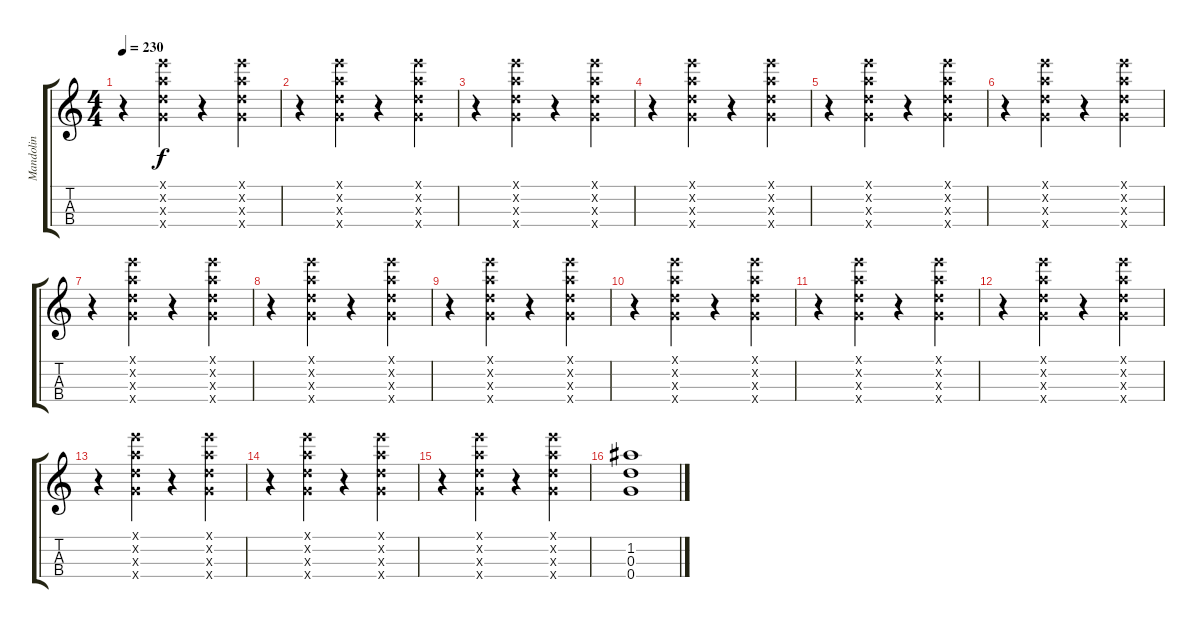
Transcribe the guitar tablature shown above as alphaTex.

\track ("Mandolin" "Mandolin") {instrument acousticguitarnylon}
\staff {score tabs}
\tuning (E5 A4 D4 G3) {hide}
\ts (4 4)
\tempo 230
\clef g2
\ks c
r.4{dy f} (0.1{x} 0.2{x} 0.3{x} 0.4{x}).4 r.4 (0.1{x} 0.2{x} 0.3{x} 0.4{x}).4 |
r.4 (0.1{x} 0.2{x} 0.3{x} 0.4{x}).4 r.4 (0.1{x} 0.2{x} 0.3{x} 0.4{x}).4 |
r.4 (0.1{x} 0.2{x} 0.3{x} 0.4{x}).4 r.4 (0.1{x} 0.2{x} 0.3{x} 0.4{x}).4 |
r.4 (0.1{x} 0.2{x} 0.3{x} 0.4{x}).4 r.4 (0.1{x} 0.2{x} 0.3{x} 0.4{x}).4 |
r.4 (0.1{x} 0.2{x} 0.3{x} 0.4{x}).4 r.4 (0.1{x} 0.2{x} 0.3{x} 0.4{x}).4 |
r.4 (0.1{x} 0.2{x} 0.3{x} 0.4{x}).4 r.4 (0.1{x} 0.2{x} 0.3{x} 0.4{x}).4 |
r.4 (0.1{x} 0.2{x} 0.3{x} 0.4{x}).4 r.4 (0.1{x} 0.2{x} 0.3{x} 0.4{x}).4 |
r.4 (0.1{x} 0.2{x} 0.3{x} 0.4{x}).4 r.4 (0.1{x} 0.2{x} 0.3{x} 0.4{x}).4 |
r.4 (0.1{x} 0.2{x} 0.3{x} 0.4{x}).4 r.4 (0.1{x} 0.2{x} 0.3{x} 0.4{x}).4 |
r.4 (0.1{x} 0.2{x} 0.3{x} 0.4{x}).4 r.4 (0.1{x} 0.2{x} 0.3{x} 0.4{x}).4 |
r.4 (0.1{x} 0.2{x} 0.3{x} 0.4{x}).4 r.4 (0.1{x} 0.2{x} 0.3{x} 0.4{x}).4 |
r.4 (0.1{x} 0.2{x} 0.3{x} 0.4{x}).4 r.4 (0.1{x} 0.2{x} 0.3{x} 0.4{x}).4 |
r.4 (0.1{x} 0.2{x} 0.3{x} 0.4{x}).4 r.4 (0.1{x} 0.2{x} 0.3{x} 0.4{x}).4 |
r.4 (0.1{x} 0.2{x} 0.3{x} 0.4{x}).4 r.4 (0.1{x} 0.2{x} 0.3{x} 0.4{x}).4 |
r.4 (0.1{x} 0.2{x} 0.3{x} 0.4{x}).4 r.4 (0.1{x} 0.2{x} 0.3{x} 0.4{x}).4 |
(1.2 0.3 0.4).1
